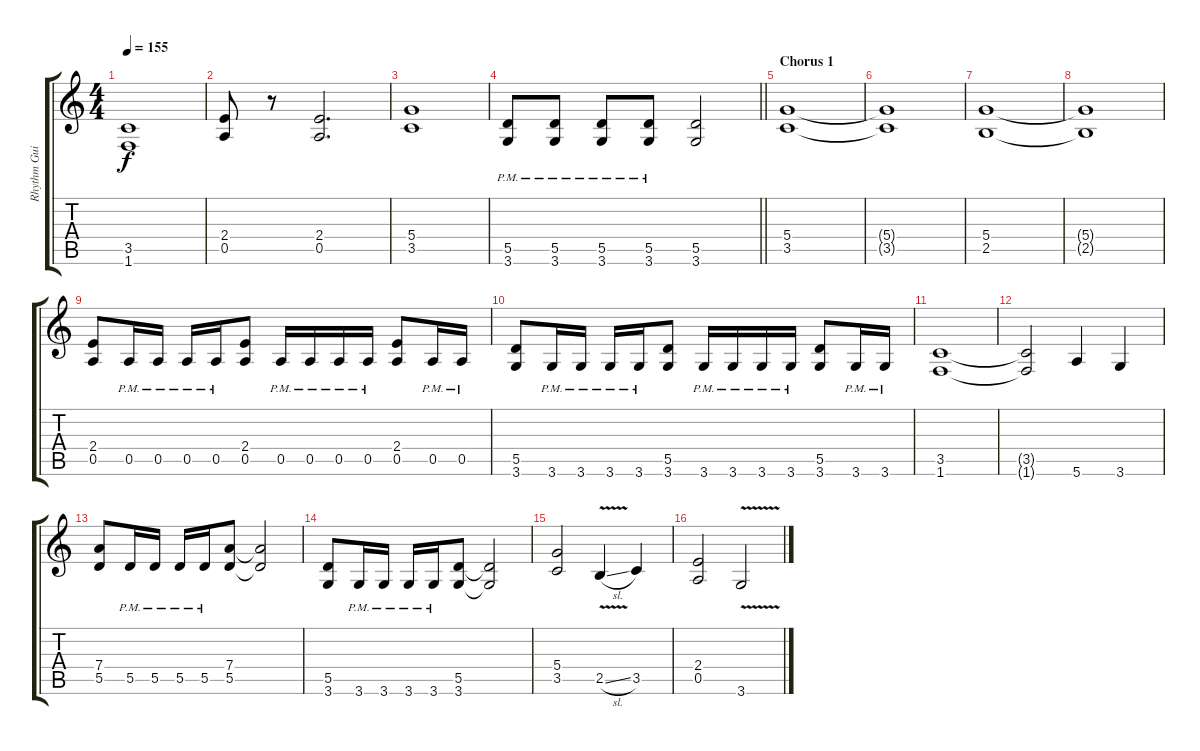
\track ("Rhythm Guitar 2: Niklas Dahlin" "Rhythm Gui") {instrument distortionguitar}
\staff {score tabs}
\tuning (E4 B3 G3 D3 A2 E2) {hide}
\ts (4 4)
\tempo 155
\clef g2
\ks aminor
(3.5 1.6).1{dy f} |
(2.4 0.5).8 r.8 (2.4 0.5).2{d} |
(5.4 3.5).1 |
\barLineRight lightlight
(5.5{pm} 3.6{pm}).8 (5.5{pm} 3.6{pm}).8 (5.5{pm} 3.6{pm}).8 (5.5{pm} 3.6{pm}).8 (5.5 3.6).2 |
\section ("" "Chorus 1")
(5.4 3.5).1 |
(5.4{t} 3.5{t}).1 |
(5.4 2.5).1 |
(5.4{t} 2.5{t}).1 |
(2.4 0.5).8 0.5{pm}.16 0.5{pm}.16 0.5{pm}.16 0.5{pm}.16 (2.4 0.5).8 0.5{pm}.16 0.5{pm}.16 0.5{pm}.16 0.5{pm}.16 (2.4 0.5).8 0.5{pm}.16 0.5{pm}.16 |
(5.5 3.6).8 3.6{pm}.16 3.6{pm}.16 3.6{pm}.16 3.6{pm}.16 (5.5 3.6).8 3.6{pm}.16 3.6{pm}.16 3.6{pm}.16 3.6{pm}.16 (5.5 3.6).8 3.6{pm}.16 3.6{pm}.16 |
(3.5 1.6).1 |
(3.5{t} 1.6{t}).2 5.6.4 3.6.4 |
(7.4 5.5).8 5.5{pm}.16 5.5{pm}.16 5.5{pm}.16 5.5{pm}.16 (7.4 5.5).8 (7.4{t} 5.5{t}).2 |
(5.5 3.6).8 3.6{pm}.16 3.6{pm}.16 3.6{pm}.16 3.6{pm}.16 (5.5 3.6).8 (5.5{t} 3.6{t}).2 |
(5.4 3.5).2 2.5{v sl}.4 3.5.4 |
(2.4 0.5).2 3.6{v}.2
